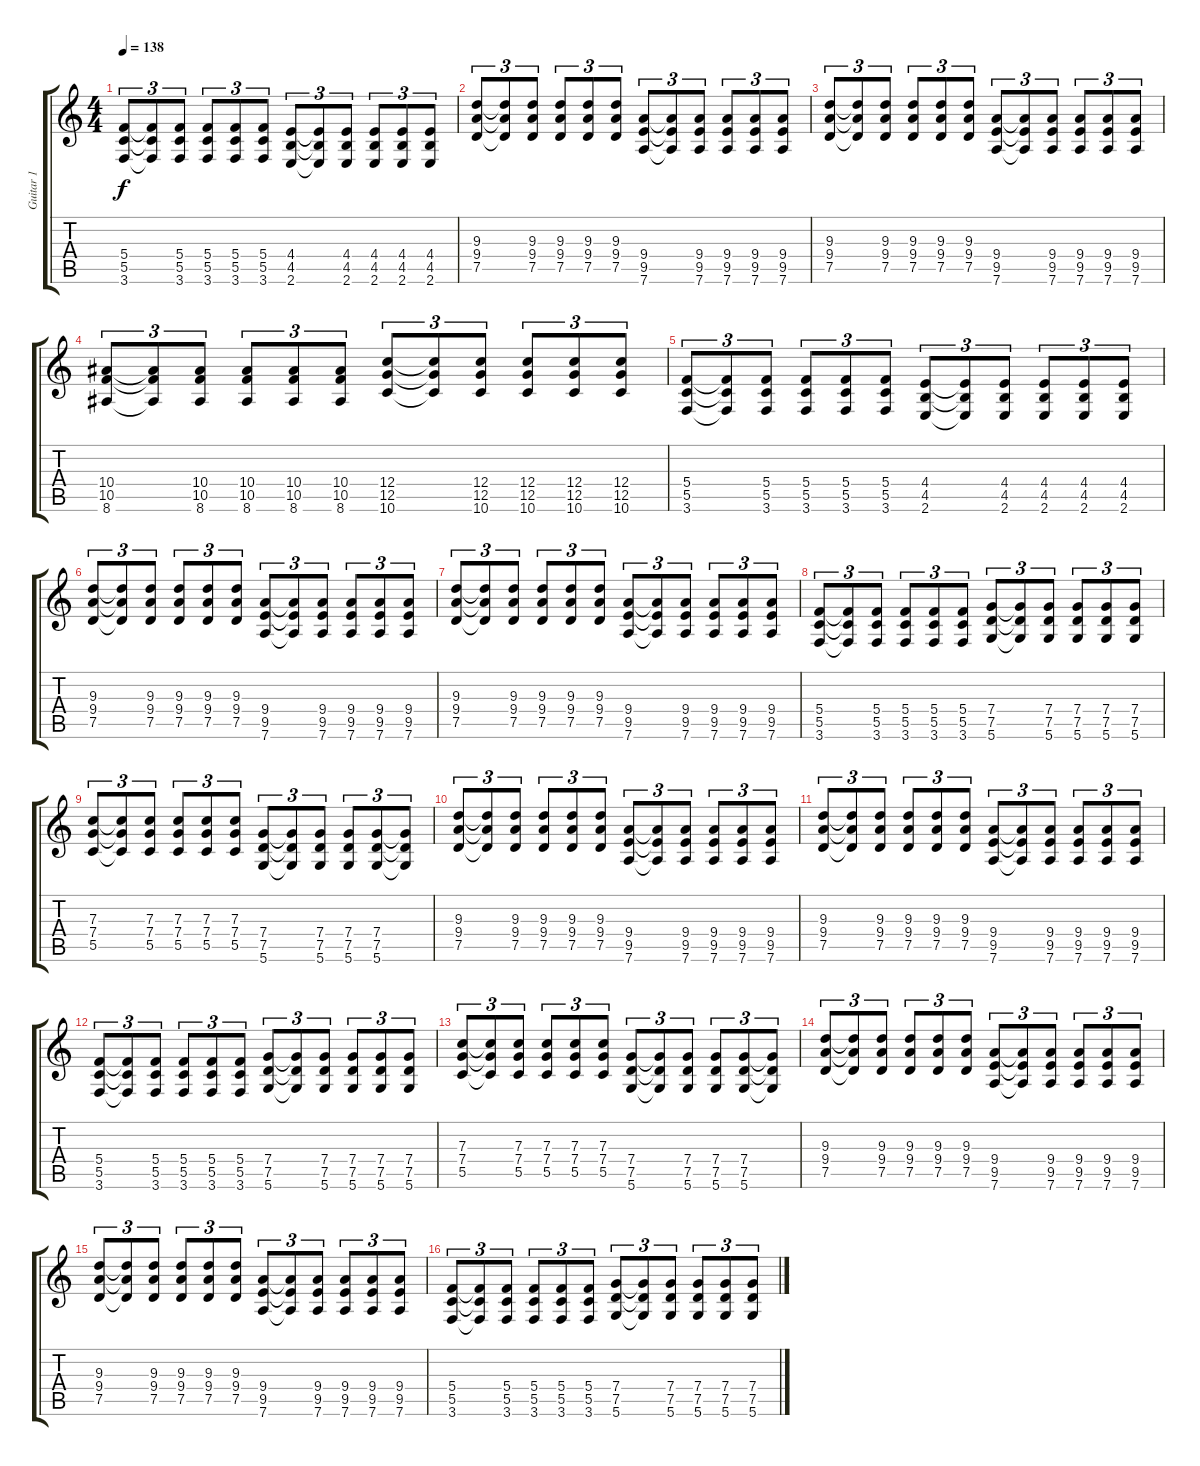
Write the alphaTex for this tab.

\track ("Guitar 1" "Guitar 1") {instrument distortionguitar}
\staff {score tabs}
\tuning (D4 A3 F3 C3 G2 D2) {hide}
\ts (4 4)
\tempo 138
\clef g2
\ks c
(5.4 5.5 3.6).8{tu (3 2) dy f} (5.4{t} 5.5{t} 3.6{t}).8{tu (3 2)} (5.4 5.5 3.6).8{tu (3 2)} (5.4 5.5 3.6).8{tu (3 2)} (5.4 5.5 3.6).8{tu (3 2)} (5.4 5.5 3.6).8{tu (3 2)} (4.4 4.5 2.6).8{tu (3 2)} (4.4{t} 4.5{t} 2.6{t}).8{tu (3 2)} (4.4 4.5 2.6).8{tu (3 2)} (4.4 4.5 2.6).8{tu (3 2)} (4.4 4.5 2.6).8{tu (3 2)} (4.4 4.5 2.6).8{tu (3 2)} |
(9.3 9.4 7.5).8{tu (3 2)} (9.3{t} 9.4{t} 7.5{t}).8{tu (3 2)} (9.3 9.4 7.5).8{tu (3 2)} (9.3 9.4 7.5).8{tu (3 2)} (9.3 9.4 7.5).8{tu (3 2)} (9.3 9.4 7.5).8{tu (3 2)} (9.4 9.5 7.6).8{tu (3 2)} (9.4{t} 9.5{t} 7.6{t}).8{tu (3 2)} (9.4 9.5 7.6).8{tu (3 2)} (9.4 9.5 7.6).8{tu (3 2)} (9.4 9.5 7.6).8{tu (3 2)} (9.4 9.5 7.6).8{tu (3 2)} |
(9.3 9.4 7.5).8{tu (3 2)} (9.3{t} 9.4{t} 7.5{t}).8{tu (3 2)} (9.3 9.4 7.5).8{tu (3 2)} (9.3 9.4 7.5).8{tu (3 2)} (9.3 9.4 7.5).8{tu (3 2)} (9.3 9.4 7.5).8{tu (3 2)} (9.4 9.5 7.6).8{tu (3 2)} (9.4{t} 9.5{t} 7.6{t}).8{tu (3 2)} (9.4 9.5 7.6).8{tu (3 2)} (9.4 9.5 7.6).8{tu (3 2)} (9.4 9.5 7.6).8{tu (3 2)} (9.4 9.5 7.6).8{tu (3 2)} |
(10.4 10.5 8.6).8{tu (3 2)} (10.4{t} 10.5{t} 8.6{t}).8{tu (3 2)} (10.4 10.5 8.6).8{tu (3 2)} (10.4 10.5 8.6).8{tu (3 2)} (10.4 10.5 8.6).8{tu (3 2)} (10.4 10.5 8.6).8{tu (3 2)} (12.4 12.5 10.6).8{tu (3 2)} (12.4{t} 12.5{t} 10.6{t}).8{tu (3 2)} (12.4 12.5 10.6).8{tu (3 2)} (12.4 12.5 10.6).8{tu (3 2)} (12.4 12.5 10.6).8{tu (3 2)} (12.4 12.5 10.6).8{tu (3 2)} |
(5.4 5.5 3.6).8{tu (3 2)} (5.4{t} 5.5{t} 3.6{t}).8{tu (3 2)} (5.4 5.5 3.6).8{tu (3 2)} (5.4 5.5 3.6).8{tu (3 2)} (5.4 5.5 3.6).8{tu (3 2)} (5.4 5.5 3.6).8{tu (3 2)} (4.4 4.5 2.6).8{tu (3 2)} (4.4{t} 4.5{t} 2.6{t}).8{tu (3 2)} (4.4 4.5 2.6).8{tu (3 2)} (4.4 4.5 2.6).8{tu (3 2)} (4.4 4.5 2.6).8{tu (3 2)} (4.4 4.5 2.6).8{tu (3 2)} |
(9.3 9.4 7.5).8{tu (3 2)} (9.3{t} 9.4{t} 7.5{t}).8{tu (3 2)} (9.3 9.4 7.5).8{tu (3 2)} (9.3 9.4 7.5).8{tu (3 2)} (9.3 9.4 7.5).8{tu (3 2)} (9.3 9.4 7.5).8{tu (3 2)} (9.4 9.5 7.6).8{tu (3 2)} (9.4{t} 9.5{t} 7.6{t}).8{tu (3 2)} (9.4 9.5 7.6).8{tu (3 2)} (9.4 9.5 7.6).8{tu (3 2)} (9.4 9.5 7.6).8{tu (3 2)} (9.4 9.5 7.6).8{tu (3 2)} |
(9.3 9.4 7.5).8{tu (3 2)} (9.3{t} 9.4{t} 7.5{t}).8{tu (3 2)} (9.3 9.4 7.5).8{tu (3 2)} (9.3 9.4 7.5).8{tu (3 2)} (9.3 9.4 7.5).8{tu (3 2)} (9.3 9.4 7.5).8{tu (3 2)} (9.4 9.5 7.6).8{tu (3 2)} (9.4{t} 9.5{t} 7.6{t}).8{tu (3 2)} (9.4 9.5 7.6).8{tu (3 2)} (9.4 9.5 7.6).8{tu (3 2)} (9.4 9.5 7.6).8{tu (3 2)} (9.4 9.5 7.6).8{tu (3 2)} |
(5.4 5.5 3.6).8{tu (3 2)} (5.4{t} 5.5{t} 3.6{t}).8{tu (3 2)} (5.4 5.5 3.6).8{tu (3 2)} (5.4 5.5 3.6).8{tu (3 2)} (5.4 5.5 3.6).8{tu (3 2)} (5.4 5.5 3.6).8{tu (3 2)} (7.4 7.5 5.6).8{tu (3 2)} (7.4{t} 7.5{t} 5.6{t}).8{tu (3 2)} (7.4 7.5 5.6).8{tu (3 2)} (7.4 7.5 5.6).8{tu (3 2)} (7.4 7.5 5.6).8{tu (3 2)} (7.4 7.5 5.6).8{tu (3 2)} |
(7.3 7.4 5.5).8{tu (3 2)} (7.3{t} 7.4{t} 5.5{t}).8{tu (3 2)} (7.3 7.4 5.5).8{tu (3 2)} (7.3 7.4 5.5).8{tu (3 2)} (7.3 7.4 5.5).8{tu (3 2)} (7.3 7.4 5.5).8{tu (3 2)} (7.4 7.5 5.6).8{tu (3 2)} (7.4{t} 7.5{t} 5.6{t}).8{tu (3 2)} (7.4 7.5 5.6).8{tu (3 2)} (7.4 7.5 5.6).8{tu (3 2)} (7.4 7.5 5.6).8{tu (3 2)} (7.4{t} 7.5{t} 5.6{t}).8{tu (3 2)} |
(9.3 9.4 7.5).8{tu (3 2)} (9.3{t} 9.4{t} 7.5{t}).8{tu (3 2)} (9.3 9.4 7.5).8{tu (3 2)} (9.3 9.4 7.5).8{tu (3 2)} (9.3 9.4 7.5).8{tu (3 2)} (9.3 9.4 7.5).8{tu (3 2)} (9.4 9.5 7.6).8{tu (3 2)} (9.4{t} 9.5{t} 7.6{t}).8{tu (3 2)} (9.4 9.5 7.6).8{tu (3 2)} (9.4 9.5 7.6).8{tu (3 2)} (9.4 9.5 7.6).8{tu (3 2)} (9.4 9.5 7.6).8{tu (3 2)} |
(9.3 9.4 7.5).8{tu (3 2)} (9.3{t} 9.4{t} 7.5{t}).8{tu (3 2)} (9.3 9.4 7.5).8{tu (3 2)} (9.3 9.4 7.5).8{tu (3 2)} (9.3 9.4 7.5).8{tu (3 2)} (9.3 9.4 7.5).8{tu (3 2)} (9.4 9.5 7.6).8{tu (3 2)} (9.4{t} 9.5{t} 7.6{t}).8{tu (3 2)} (9.4 9.5 7.6).8{tu (3 2)} (9.4 9.5 7.6).8{tu (3 2)} (9.4 9.5 7.6).8{tu (3 2)} (9.4 9.5 7.6).8{tu (3 2)} |
(5.4 5.5 3.6).8{tu (3 2)} (5.4{t} 5.5{t} 3.6{t}).8{tu (3 2)} (5.4 5.5 3.6).8{tu (3 2)} (5.4 5.5 3.6).8{tu (3 2)} (5.4 5.5 3.6).8{tu (3 2)} (5.4 5.5 3.6).8{tu (3 2)} (7.4 7.5 5.6).8{tu (3 2)} (7.4{t} 7.5{t} 5.6{t}).8{tu (3 2)} (7.4 7.5 5.6).8{tu (3 2)} (7.4 7.5 5.6).8{tu (3 2)} (7.4 7.5 5.6).8{tu (3 2)} (7.4 7.5 5.6).8{tu (3 2)} |
(7.3 7.4 5.5).8{tu (3 2)} (7.3{t} 7.4{t} 5.5{t}).8{tu (3 2)} (7.3 7.4 5.5).8{tu (3 2)} (7.3 7.4 5.5).8{tu (3 2)} (7.3 7.4 5.5).8{tu (3 2)} (7.3 7.4 5.5).8{tu (3 2)} (7.4 7.5 5.6).8{tu (3 2)} (7.4{t} 7.5{t} 5.6{t}).8{tu (3 2)} (7.4 7.5 5.6).8{tu (3 2)} (7.4 7.5 5.6).8{tu (3 2)} (7.4 7.5 5.6).8{tu (3 2)} (7.4{t} 7.5{t} 5.6{t}).8{tu (3 2)} |
(9.3 9.4 7.5).8{tu (3 2)} (9.3{t} 9.4{t} 7.5{t}).8{tu (3 2)} (9.3 9.4 7.5).8{tu (3 2)} (9.3 9.4 7.5).8{tu (3 2)} (9.3 9.4 7.5).8{tu (3 2)} (9.3 9.4 7.5).8{tu (3 2)} (9.4 9.5 7.6).8{tu (3 2)} (9.4{t} 9.5{t} 7.6{t}).8{tu (3 2)} (9.4 9.5 7.6).8{tu (3 2)} (9.4 9.5 7.6).8{tu (3 2)} (9.4 9.5 7.6).8{tu (3 2)} (9.4 9.5 7.6).8{tu (3 2)} |
(9.3 9.4 7.5).8{tu (3 2)} (9.3{t} 9.4{t} 7.5{t}).8{tu (3 2)} (9.3 9.4 7.5).8{tu (3 2)} (9.3 9.4 7.5).8{tu (3 2)} (9.3 9.4 7.5).8{tu (3 2)} (9.3 9.4 7.5).8{tu (3 2)} (9.4 9.5 7.6).8{tu (3 2)} (9.4{t} 9.5{t} 7.6{t}).8{tu (3 2)} (9.4 9.5 7.6).8{tu (3 2)} (9.4 9.5 7.6).8{tu (3 2)} (9.4 9.5 7.6).8{tu (3 2)} (9.4 9.5 7.6).8{tu (3 2)} |
(5.4 5.5 3.6).8{tu (3 2)} (5.4{t} 5.5{t} 3.6{t}).8{tu (3 2)} (5.4 5.5 3.6).8{tu (3 2)} (5.4 5.5 3.6).8{tu (3 2)} (5.4 5.5 3.6).8{tu (3 2)} (5.4 5.5 3.6).8{tu (3 2)} (7.4 7.5 5.6).8{tu (3 2)} (7.4{t} 7.5{t} 5.6{t}).8{tu (3 2)} (7.4 7.5 5.6).8{tu (3 2)} (7.4 7.5 5.6).8{tu (3 2)} (7.4 7.5 5.6).8{tu (3 2)} (7.4 7.5 5.6).8{tu (3 2)}
